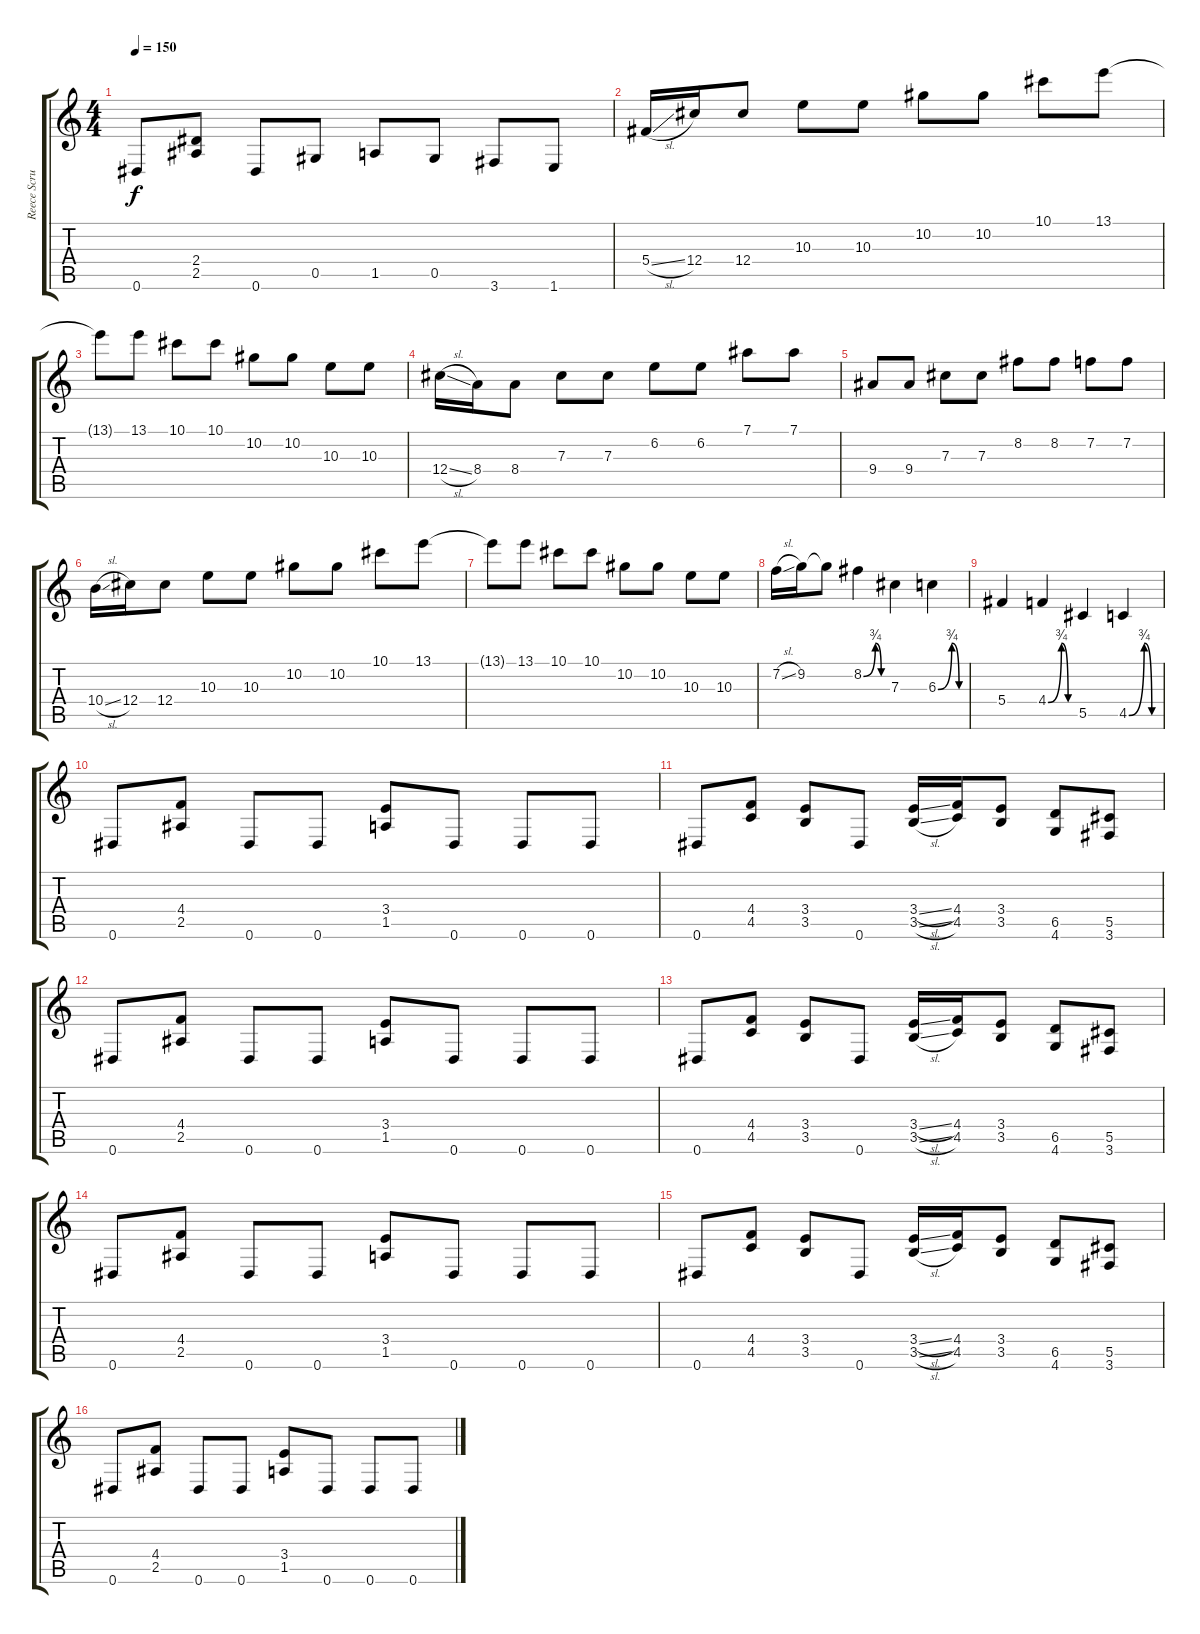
\track ("Reece Scruggs" "Reece Scru") {instrument distortionguitar}
\staff {score tabs}
\tuning (Eb4 Bb3 Gb3 Db3 Ab2 Eb2) {hide}
\ts (4 4)
\tempo 150
\clef g2
\ks c
0.6.8{dy f} (2.4 2.5).8 0.6.8 0.5.8 1.5.8 0.5.8 3.6.8 1.6.8 |
5.4{sl}.16 12.4.16 12.4.8 10.3.8 10.3.8 10.2.8 10.2.8 10.1.8 13.1.8 |
13.1{t}.8 13.1.8 10.1.8 10.1.8 10.2.8 10.2.8 10.3.8 10.3.8 |
12.4{sl}.16 8.4.16 8.4.8 7.3.8 7.3.8 6.2.8 6.2.8 7.1.8 7.1.8 |
9.4.8 9.4.8 7.3.8 7.3.8 8.2.8 8.2.8 7.2.8 7.2.8 |
10.4{sl}.16 12.4.16 12.4.8 10.3.8 10.3.8 10.2.8 10.2.8 10.1.8 13.1.8 |
13.1{t}.8 13.1.8 10.1.8 10.1.8 10.2.8 10.2.8 10.3.8 10.3.8 |
7.2{sl}.16 9.2.16 9.2{t}.8 8.2{be (custom 0 0 30 3 45 0 60 0)}.4 7.3.4 6.3{be (custom 0 0 30 3 46 0 60 0)}.4 |
5.4.4 4.4{be (custom 0 0 30 3 45 0 60 0)}.4 5.5.4 4.5{be (custom 0 0 30 3 45 0 60 0)}.4 |
0.6.8 (4.4 2.5).8 0.6.8 0.6.8 (3.4 1.5).8 0.6.8 0.6.8 0.6.8 |
0.6.8 (4.4 4.5).8 (3.4 3.5).8 0.6.8 (3.4{sl} 3.5{sl}).16 (4.4 4.5).16 (3.4 3.5).8 (6.5 4.6).8 (5.5 3.6).8 |
0.6.8 (4.4 2.5).8 0.6.8 0.6.8 (3.4 1.5).8 0.6.8 0.6.8 0.6.8 |
0.6.8 (4.4 4.5).8 (3.4 3.5).8 0.6.8 (3.4{sl} 3.5{sl}).16 (4.4 4.5).16 (3.4 3.5).8 (6.5 4.6).8 (5.5 3.6).8 |
0.6.8 (4.4 2.5).8 0.6.8 0.6.8 (3.4 1.5).8 0.6.8 0.6.8 0.6.8 |
0.6.8 (4.4 4.5).8 (3.4 3.5).8 0.6.8 (3.4{sl} 3.5{sl}).16 (4.4 4.5).16 (3.4 3.5).8 (6.5 4.6).8 (5.5 3.6).8 |
0.6.8 (4.4 2.5).8 0.6.8 0.6.8 (3.4 1.5).8 0.6.8 0.6.8 0.6.8
